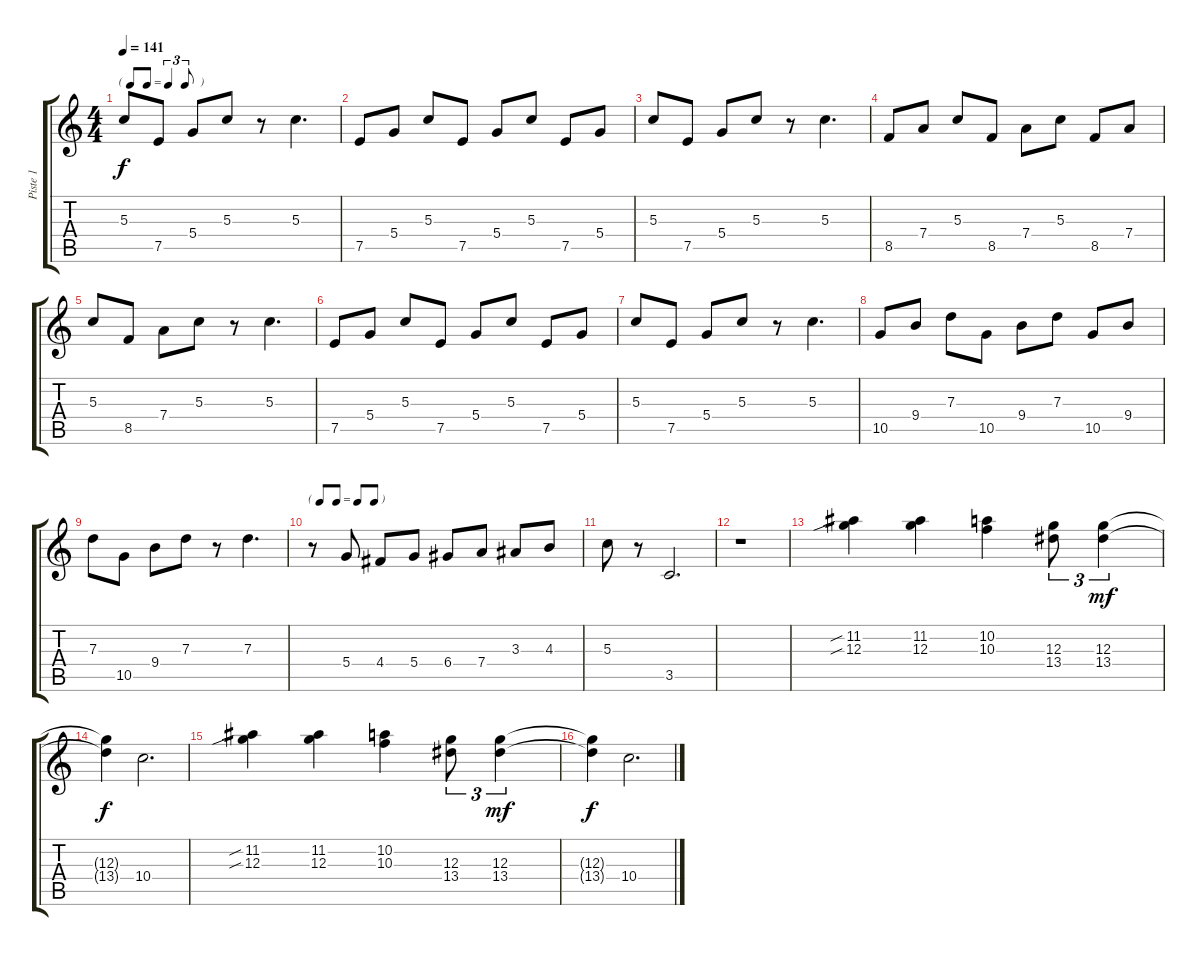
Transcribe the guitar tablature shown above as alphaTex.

\track ("Piste 1" "Piste 1") {instrument acousticguitarsteel}
\staff {score tabs}
\tuning (E4 B3 G3 D3 A2 E2) {hide}
\ts (4 4)
\tf triplet8th
\tempo 141
\clef g2
\ks c
5.3.8{dy f} 7.5.8 5.4.8 5.3.8 r.8 5.3.4{d} |
7.5.8 5.4.8 5.3.8 7.5.8 5.4.8 5.3.8 7.5.8 5.4.8 |
5.3.8 7.5.8 5.4.8 5.3.8 r.8 5.3.4{d} |
8.5.8 7.4.8 5.3.8 8.5.8 7.4.8 5.3.8 8.5.8 7.4.8 |
5.3.8 8.5.8 7.4.8 5.3.8 r.8 5.3.4{d} |
7.5.8 5.4.8 5.3.8 7.5.8 5.4.8 5.3.8 7.5.8 5.4.8 |
5.3.8 7.5.8 5.4.8 5.3.8 r.8 5.3.4{d} |
10.5.8 9.4.8 7.3.8 10.5.8 9.4.8 7.3.8 10.5.8 9.4.8 |
7.3.8 10.5.8 9.4.8 7.3.8 r.8 7.3.4{d} |
\tf none
r.8 5.4.8 4.4.8 5.4.8 6.4.8 7.4.8 3.3.8 4.3.8 |
5.3.8 r.8 3.5.2{d} |
r.1 |
(11.2{sib} 12.3{sib}).4 (11.2 12.3).4 (10.2 10.3).4 (12.3 13.4).8{tu (3 2)} (12.3 13.4).4{tu (3 2) dy mf} |
(12.3{t} 13.4{t}).4{dy f} 10.4.2{d} |
(11.2{sib} 12.3{sib}).4 (11.2 12.3).4 (10.2 10.3).4 (12.3 13.4).8{tu (3 2)} (12.3 13.4).4{tu (3 2) dy mf} |
(12.3{t} 13.4{t}).4{dy f} 10.4.2{d}
